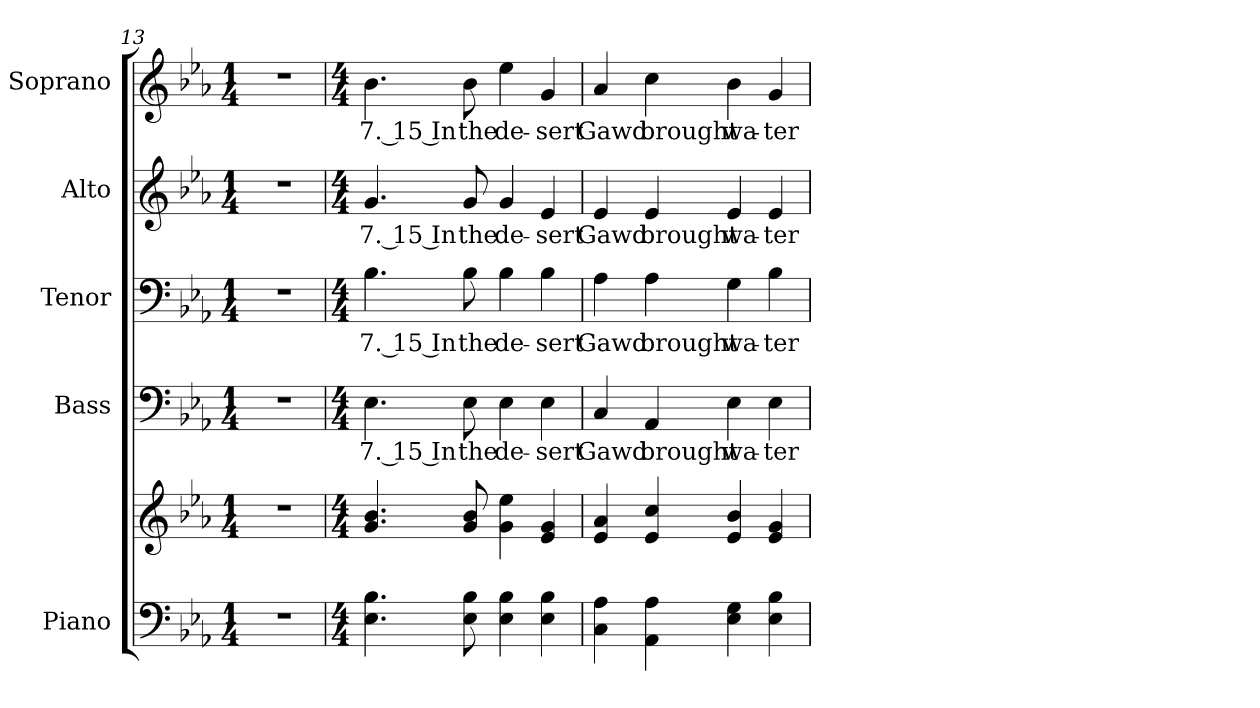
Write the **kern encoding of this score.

**kern	**kern	**kern	**text	**kern	**text	**kern	**text	**kern	**text
*part5	*part5	*part4	*part4	*part3	*part3	*part2	*part2	*part1	*part1
*staff6	*staff5	*staff4	*staff4	*staff3	*staff3	*staff2	*staff2	*staff1	*staff1
*I"Piano	*	*I"Bass	*	*I"Tenor	*	*I"Alto	*	*I"Soprano	*
*I'Pno.	*	*I'B.	*	*I'T.	*	*I'A.	*	*I'S.	*
!!LO:PB:g=z
*clefF4	*clefG2	*clefF4	*	*clefF4	*	*clefG2	*	*clefG2	*
*k[b-e-a-]	*k[b-e-a-]	*k[b-e-a-]	*	*k[b-e-a-]	*	*k[b-e-a-]	*	*k[b-e-a-]	*
*E-:	*E-:	*E-:	*	*E-:	*	*E-:	*	*E-:	*
*M1/4	*M1/4	*M1/4	*	*M1/4	*	*M1/4	*	*M1/4	*
=13	=13	=13	=13	=13	=13	=13	=13	=13	=13
!LO:N:vis=1	!LO:N:vis=1	!LO:N:vis=1	!	!LO:N:vis=1	!	!LO:N:vis=1	!	!LO:N:vis=1	!
4r	4r	4r	.	4r	.	4r	.	4r	.
=14	=14	=14	=14	=14	=14	=14	=14	=14	=14
*M4/4	*M4/4	*M4/4	*	*M4/4	*	*M4/4	*	*M4/4	*
!	!	!	!LO:LY:b:color=#000000	!	!	!	!	!	!
!	!	!	!	!	!LO:LY:b:color=#000000	!	!	!	!
!	!	!	!	!	!	!	!LO:LY:b:color=#000000	!	!
!	!	!	!	!	!	!	!	!	!LO:LY:b:color=#000000
4.E-i\ 4.B-i	4.gi/ 4.b-i	4.E-i\	7. 15 In	4.B-i\	7. 15 In	4.gi/	7. 15 In	4.b-i\	7. 15 In
!	!	!	!LO:LY:b:color=#000000	!	!	!	!	!	!
!	!	!	!	!	!LO:LY:b:color=#000000	!	!	!	!
!	!	!	!	!	!	!	!LO:LY:b:color=#000000	!	!
!	!	!	!	!	!	!	!	!	!LO:LY:b:color=#000000
8E-i\ 8B-i	8gi/ 8b-i	8E-i\	the	8B-i\	the	8gi/	the	8b-i\	the
!	!	!	!LO:LY:b:color=#000000	!	!	!	!	!	!
!	!	!	!	!	!LO:LY:b:color=#000000	!	!	!	!
!	!	!	!	!	!	!	!LO:LY:b:color=#000000	!	!
!	!	!	!	!	!	!	!	!	!LO:LY:b:color=#000000
4E-i\ 4B-i	4gi\ 4ee-i	4E-i\	de-	4B-i\	de-	4gi/	de-	4ee-i\	de-
!	!	!	!LO:LY:b:color=#000000	!	!	!	!	!	!
!	!	!	!	!	!LO:LY:b:color=#000000	!	!	!	!
!	!	!	!	!	!	!	!LO:LY:b:color=#000000	!	!
!	!	!	!	!	!	!	!	!	!LO:LY:b:color=#000000
4E-i\ 4B-i	4e-i/ 4gi	4E-i\	-sert	4B-i\	-sert	4e-i/	-sert	4gi/	-sert
=15	=15	=15	=15	=15	=15	=15	=15	=15	=15
!	!	!	!LO:LY:b:color=#000000	!	!	!	!	!	!
!	!	!	!	!	!LO:LY:b:color=#000000	!	!	!	!
!	!	!	!	!	!	!	!LO:LY:b:color=#000000	!	!
!	!	!	!	!	!	!	!	!	!LO:LY:b:color=#000000
4Ci\ 4A-i	4e-i/ 4a-i	4Ci/	Gawd	4A-i\	Gawd	4e-i/	Gawd	4a-i/	Gawd
!	!	!	!LO:LY:b:color=#000000	!	!	!	!	!	!
!	!	!	!	!	!LO:LY:b:color=#000000	!	!	!	!
!	!	!	!	!	!	!	!LO:LY:b:color=#000000	!	!
!	!	!	!	!	!	!	!	!	!LO:LY:b:color=#000000
4AA-i\ 4A-i	4e-i/ 4cci	4AA-i/	brought	4A-i\	brought	4e-i/	brought	4cci\	brought
!	!	!	!LO:LY:b:color=#000000	!	!	!	!	!	!
!	!	!	!	!	!LO:LY:b:color=#000000	!	!	!	!
!	!	!	!	!	!	!	!LO:LY:b:color=#000000	!	!
!	!	!	!	!	!	!	!	!	!LO:LY:b:color=#000000
4E-i\ 4Gi	4e-i/ 4b-i	4E-i\	wa-	4Gi\	wa-	4e-i/	wa-	4b-i\	wa-
!	!	!	!LO:LY:b:color=#000000	!	!	!	!	!	!
!	!	!	!	!	!LO:LY:b:color=#000000	!	!	!	!
!	!	!	!	!	!	!	!LO:LY:b:color=#000000	!	!
!	!	!	!	!	!	!	!	!	!LO:LY:b:color=#000000
4E-i\ 4B-i	4e-i/ 4gi	4E-i\	-ter	4B-i\	-ter	4e-i/	-ter	4gi/	-ter
=	=	=	=	=	=	=	=	=	=
*-	*-	*-	*-	*-	*-	*-	*-	*-	*-
